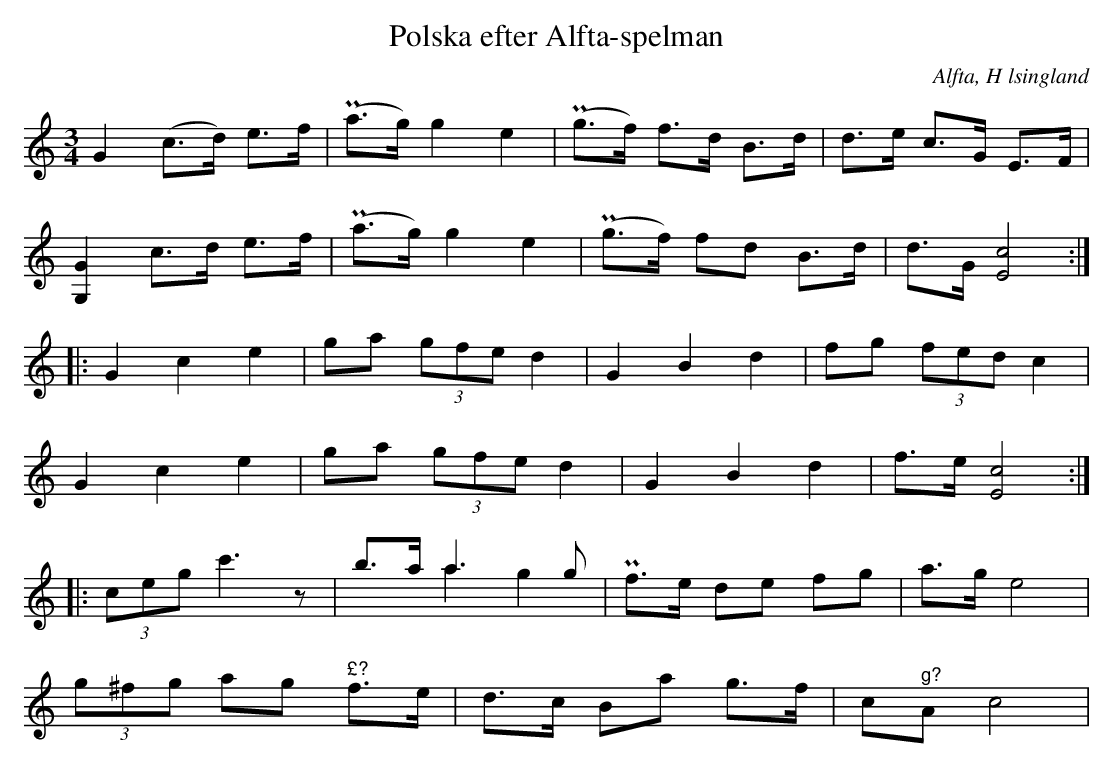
X:1
T: Polska efter Alfta-spelman
O: Alfta, H lsingland
M: 3/4
L: 1/8
K: C
G2    (c>d) e>f | P(a>g) g2 e2 | P(g>f) f>d B>d | d>e c>G E>F |
[GG,]2 c>d  e>f | P(a>g) g2 e2 | P(g>f) fd B>d | d>G [E4c4] ::
G2 c2 e2 | ga (3gfe d2 | G2 B2 d2 | fg (3fed c2 |
G2 c2 e2 | ga (3gfe d2 | G2 B2 d2 | f>e [E4c4] ::
(3ceg c'3z | b>a a2>g2 & x2 a2 g2 | Pf>e de fg | a>g e4 |
(3g^fg ag "^£?"f>e | d>c Ba g>f | c"^g?"A c4 |
